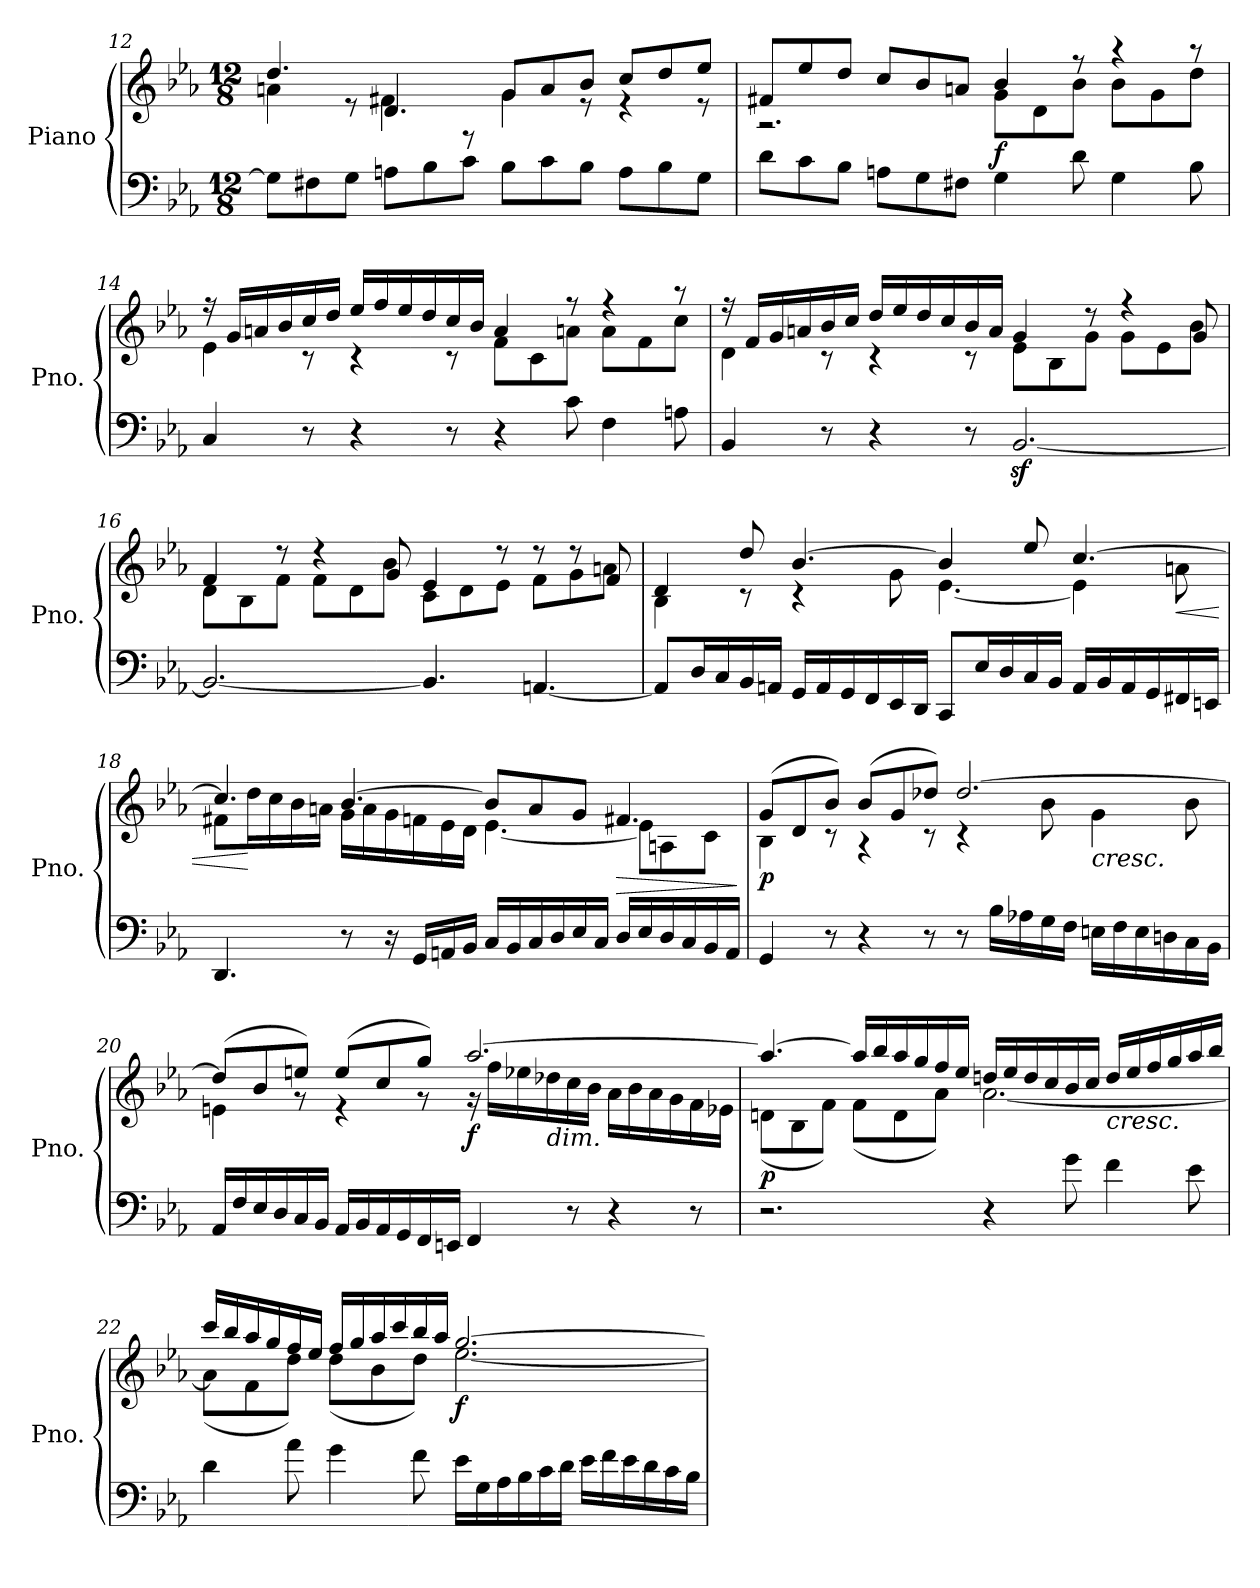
**kern	**kern	**dynam
*part1	*part1	*part1
*staff2	*staff1	*staff1/2
*I"Piano	*	*
*I'Pno.	*	*
*clefF4	*clefG2	*
*k[b-e-a-]	*k[b-e-a-]	*
*M12/8	*M12/8	*
=12	=12	=12
*	*^	*
8G\L]	4.dd/	4an\	.
8F#X\	.	.	.
8G\J	.	8r	.
8An\L	4.d/	4f#X\	.
8B-\	.	.	.
8c\J	.	8r	.
8B-\L	8g/L	4g\	.
8c\	8a/	.	.
8B-\J	8b-/J	8r	.
8A\L	8cc/L	4r	.
8B-\	8dd/	.	.
8G\J	8ee-/J	8r	.
=13	=13	=13	=13
8d\L	8f#X/L	2.r	.
8c\	8ee-/	.	.
8B-\J	8dd/J	.	.
8An\L	8cc/L	.	.
8G\	8b-/	.	.
8F#X\J	8an/J	.	.
!	!	!	!LO:DY:b
4G\	4b-/	8g\L	f
.	.	8d\	.
8d\	8r	8b-\J	.
4G\	4r	8b-\L	.
.	.	8g\	.
8B-\	8r	8dd\J	.
=14	=14	=14	=14
4C/	16r	4e-\	.
.	16g/LL	.	.
.	16an/	.	.
.	16b-/	.	.
8r	16cc/	8r	.
.	16dd/JJ	.	.
4r	16ee-/LL	4r	.
.	16ff/	.	.
.	16ee-/	.	.
.	16dd/	.	.
8r	16cc/	8r	.
.	16b-/JJ	.	.
4r	4a/	8f\L	.
.	.	8c\	.
8c\	8r	8an\J	.
4F\	4r	8a\L	.
.	.	8f\	.
8An\	8r	8cc\J	.
=15	=15	=15	=15
4BB-/	16r	4d\	.
.	16f/LL	.	.
.	16g/	.	.
.	16an/	.	.
8r	16b-/	8r	.
.	16cc/JJ	.	.
4r	16dd/LL	4r	.
.	16ee-/	.	.
.	16dd/	.	.
.	16cc/	.	.
8r	16b-/	8r	.
.	16a/JJ	.	.
[2.BB-z>/	4g/	8e-\L	.
.	.	8B-\	.
.	8r	8g\J	.
.	4r	8g\L	.
.	.	8e-\	.
.	8g/	8b-\J	.
=16	=16	=16	=16
2.BB-/_	4f/	8d\L	.
.	.	8B-\	.
.	8r	8f\J	.
.	4r	8f\L	.
.	.	8d\	.
.	8g/	8b-\J	.
4.BB-/]	4e-/	8c\L	.
.	.	8d\	.
.	8r	8e-\J	.
[4.AAn/	8r	8f\L	.
.	8r	8g\	.
.	8f/	8an\J	.
=17	=17	=17	=17
8AA/L]	4d/	4B-\	.
16D/L	.	.	.
16C/	.	.	.
16BB-/	8dd/	8r	.
16AAn/JJ	.	.	.
16GG/LL	[4.b-/	4r	.
16AA/	.	.	.
16GG/	.	.	.
16FF/	.	.	.
16EE-/	.	8g\	.
16DD/JJ	.	.	.
8CC/L	4b-/]	[4.e-\	.
16E-/L	.	.	.
16D/	.	.	.
16C/	8ee-/	.	.
16BB-/JJ	.	.	.
16AA/LL	[4.cc/	4e-\]	.
16BB-/	.	.	.
16AA/	.	.	.
16GG/	.	.	.
!	!	!	!LO:HP:b
16FF#X/	.	8an\	<
16EEn/JJ	.	.	.
=18	=18	=18	=18
4.DD/	4.cc/]	8f#X\L	.
.	.	16dd\L	[
.	.	16cc\	.
.	.	16b-\	.
.	.	16an\JJ	.
8r	[4.b-/	16g\LL	.
.	.	16a\	.
16r	.	16g\	.
16GG/LL	.	16fn\	.
16AAn/	.	16e-\	.
16BB-/JJ	.	16d\JJ	.
16C/LL	8b-/L]	[4.e-\	.
16BB-/	.	.	.
16C/	8a/	.	.
16D/	.	.	.
16E-/	8g/J	.	.
16C/JJ	.	.	.
!	!	!	!LO:HP:b
16D/LL	4.f#X/	8e-\L]	>
16E-/	.	.	.
16D/	.	8An\	.
16C/	.	.	.
16BB-/	.	8c\J	.
16AA/JJ	.	.	.
*	*v	*v	*
.	.	]
=19	=19	=19
*	*^	*
!	!	!	!LO:DY:b
4GG/	(>8g/L	4B-\	p
.	8d/	.	.
8r	8b-/J)	8r	.
4r	(>8b-/L	4r	.
.	8g/	.	.
8r	8dd-X/J)	8r	.
8r	[2.dd-/	4r	.
16B-\LL	.	.	.
16A-X\	.	.	.
16G\	.	8b-\	.
16F\JJ	.	.	.
!	!	!LO:TX:b:i:t=cresc.	!
16En\LL	.	4g\	.
16F\	.	.	.
16E\	.	.	.
16Dn\	.	.	.
16C\	.	8b-\	.
16BB-\JJ	.	.	.
=20	=20	=20	=20
16AA-/LL	(>8dd-/L]	4en\	.
16F/	.	.	.
16E-/	8b-/	.	.
16D/	.	.	.
16C/	8een/J)	8r	.
16BB-/JJ	.	.	.
16AA-/LL	(>8ee/L	4r	.
16BB-/	.	.	.
16AA-/	8cc/	.	.
16GG/	.	.	.
16FF/	8gg/J)	8r	.
16EEn/JJ	.	.	.
!	!	!	!LO:DY:b
4FF/	[2.aa-/	16r	f
.	.	16ff\LL	.
.	.	16ee-X\	.
!	!	!LO:TX:b:i:t=dim.	!
.	.	16dd-X\	.
8r	.	16cc\	.
.	.	16b-\JJ	.
4r	.	16a-\LL	.
.	.	16b-\	.
.	.	16a-\	.
.	.	16g\	.
8r	.	16f\	.
.	.	16e-X\JJ	.
=21	=21	=21	=21
!	!	!	!LO:DY:b
2.r	4.aa-/_	(<8dn\L	p
.	.	8B-\	.
.	.	8f\J)	.
.	16aa-/LL]	(<8f\L	.
.	16bb-/	.	.
.	16aa-/	8d\	.
.	16gg/	.	.
.	16ff/	8a-\J)	.
.	16ee-/JJ	.	.
4r	16ddn/LL	[2.a-\	.
.	16ee-/	.	.
.	16dd/	.	.
.	16cc/	.	.
8g\	16b-/	.	.
.	16cc/JJ	.	.
!	!LO:TX:b:i:t=cresc.	!	!
4f\	16dd/LL	.	.
.	16ee-/	.	.
.	16ff/	.	.
.	16gg/	.	.
8e-\	16aa-/	.	.
.	16bb-/JJ	.	.
=22	=22	=22	=22
4d\	16ccc/LL	(<8a-\L]	.
.	16bb-/	.	.
.	16aa-/	8f\	.
.	16gg/	.	.
8a-\	16ff/	8dd\J)	.
.	16ee-/JJ	.	.
4g\	16ff/LL	(<8dd\L	.
.	16gg/	.	.
.	16aa-/	8b-\	.
.	16ccc/	.	.
8f\	16bb-/	8dd\J)	.
.	16aa-/JJ	.	.
!	!	!	!LO:DY:b
16e-\LL	[2.gg/	[2.ee-\	f
16G\	.	.	.
16A-\	.	.	.
16B-\	.	.	.
16c\	.	.	.
16d\JJ	.	.	.
16e-\LL	.	.	.
16f\	.	.	.
16e-\	.	.	.
16d\	.	.	.
16c\	.	.	.
16B-\JJ	.	.	.
*	*v	*v	*
=	=	=
*-	*-	*-
